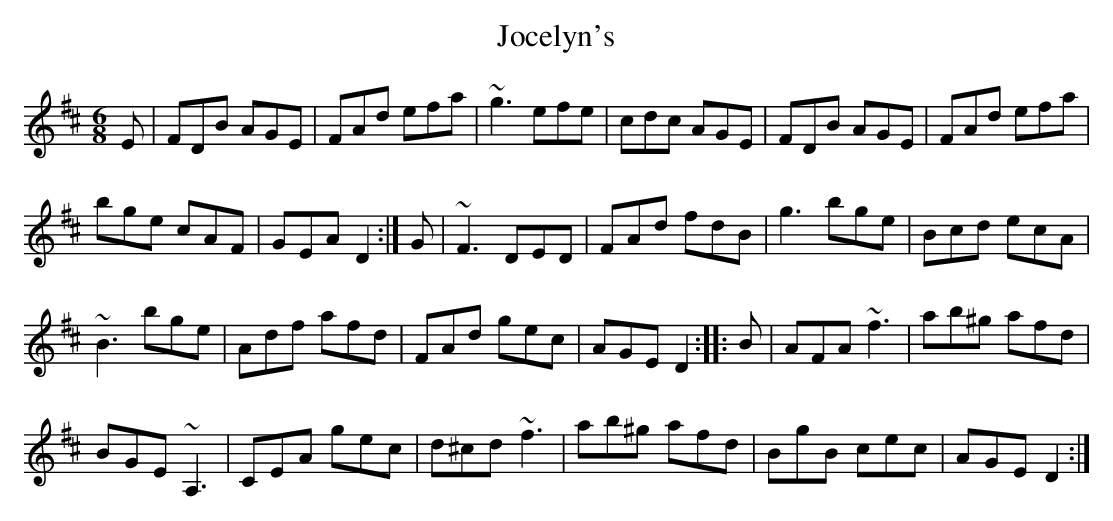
X:1
T:Jocelyn's
M:6/8
L:1/8
K:D
E|FDB AGE|FAd efa|~g3 efe|cdc AGE|FDB AGE|FAd efa|
bge cAF|GEA D2:|G|~F3 DED|FAd fdB|g3 bge|Bcd ecA|
~B3 bge|Adf afd|FAd gec|AGE D2:|:B|AFA ~f3|ab^g afd|
BGE ~A,3|CEA gec|d^cd ~f3|ab^g afd|BgB cec|AGE D2:|
